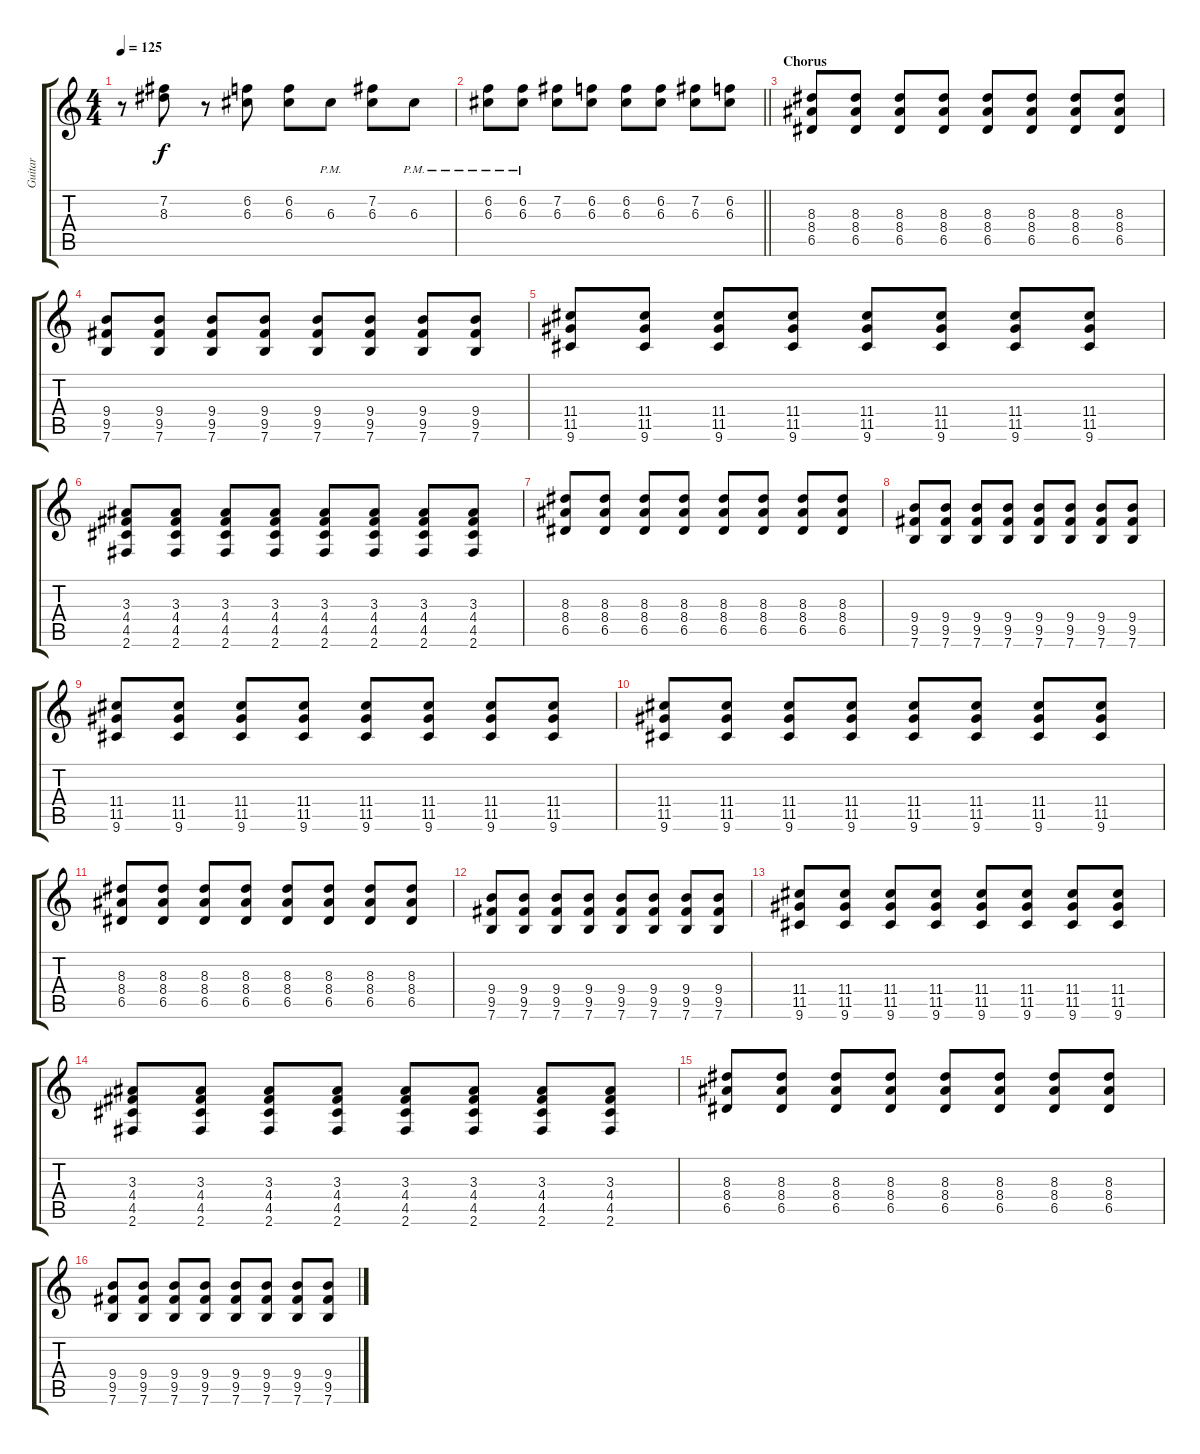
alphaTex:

\track ("Guitar" "Guitar") {instrument distortionguitar}
\staff {score tabs}
\tuning (E4 B3 G3 D3 A2 E2) {hide}
\ts (4 4)
\tempo 125
\clef g2
\ks c
r.8{dy f} (7.2 8.3).8 r.8 (6.2 6.3).8 (6.2 6.3).8 6.3{pm}.8 (7.2 6.3).8 6.3{pm}.8 |
\barLineRight lightlight
(6.2{pm} 6.3{pm}).8 (6.2{pm} 6.3{pm}).8 (7.2 6.3).8 (6.2 6.3).8 (6.2 6.3).8 (6.2 6.3).8 (7.2 6.3).8 (6.2 6.3).8 |
\section ("" "Chorus")
(8.3 8.4 6.5).8{balance 0} (8.3 8.4 6.5).8 (8.3 8.4 6.5).8 (8.3 8.4 6.5).8 (8.3 8.4 6.5).8 (8.3 8.4 6.5).8 (8.3 8.4 6.5).8 (8.3 8.4 6.5).8 |
(9.4 9.5 7.6).8 (9.4 9.5 7.6).8 (9.4 9.5 7.6).8 (9.4 9.5 7.6).8 (9.4 9.5 7.6).8 (9.4 9.5 7.6).8 (9.4 9.5 7.6).8 (9.4 9.5 7.6).8 |
(11.4 11.5 9.6).8 (11.4 11.5 9.6).8 (11.4 11.5 9.6).8 (11.4 11.5 9.6).8 (11.4 11.5 9.6).8 (11.4 11.5 9.6).8 (11.4 11.5 9.6).8 (11.4 11.5 9.6).8 |
(3.3 4.4 4.5 2.6).8 (3.3 4.4 4.5 2.6).8 (3.3 4.4 4.5 2.6).8 (3.3 4.4 4.5 2.6).8 (3.3 4.4 4.5 2.6).8 (3.3 4.4 4.5 2.6).8 (3.3 4.4 4.5 2.6).8 (3.3 4.4 4.5 2.6).8 |
(8.3 8.4 6.5).8 (8.3 8.4 6.5).8 (8.3 8.4 6.5).8 (8.3 8.4 6.5).8 (8.3 8.4 6.5).8 (8.3 8.4 6.5).8 (8.3 8.4 6.5).8 (8.3 8.4 6.5).8 |
(9.4 9.5 7.6).8 (9.4 9.5 7.6).8 (9.4 9.5 7.6).8 (9.4 9.5 7.6).8 (9.4 9.5 7.6).8 (9.4 9.5 7.6).8 (9.4 9.5 7.6).8 (9.4 9.5 7.6).8 |
(11.4 11.5 9.6).8 (11.4 11.5 9.6).8 (11.4 11.5 9.6).8 (11.4 11.5 9.6).8 (11.4 11.5 9.6).8 (11.4 11.5 9.6).8 (11.4 11.5 9.6).8 (11.4 11.5 9.6).8 |
(11.4 11.5 9.6).8 (11.4 11.5 9.6).8 (11.4 11.5 9.6).8 (11.4 11.5 9.6).8 (11.4 11.5 9.6).8 (11.4 11.5 9.6).8 (11.4 11.5 9.6).8 (11.4 11.5 9.6).8 |
(8.3 8.4 6.5).8 (8.3 8.4 6.5).8 (8.3 8.4 6.5).8 (8.3 8.4 6.5).8 (8.3 8.4 6.5).8 (8.3 8.4 6.5).8 (8.3 8.4 6.5).8 (8.3 8.4 6.5).8 |
(9.4 9.5 7.6).8 (9.4 9.5 7.6).8 (9.4 9.5 7.6).8 (9.4 9.5 7.6).8 (9.4 9.5 7.6).8 (9.4 9.5 7.6).8 (9.4 9.5 7.6).8 (9.4 9.5 7.6).8 |
(11.4 11.5 9.6).8 (11.4 11.5 9.6).8 (11.4 11.5 9.6).8 (11.4 11.5 9.6).8 (11.4 11.5 9.6).8 (11.4 11.5 9.6).8 (11.4 11.5 9.6).8 (11.4 11.5 9.6).8 |
(3.3 4.4 4.5 2.6).8 (3.3 4.4 4.5 2.6).8 (3.3 4.4 4.5 2.6).8 (3.3 4.4 4.5 2.6).8 (3.3 4.4 4.5 2.6).8 (3.3 4.4 4.5 2.6).8 (3.3 4.4 4.5 2.6).8 (3.3 4.4 4.5 2.6).8 |
(8.3 8.4 6.5).8 (8.3 8.4 6.5).8 (8.3 8.4 6.5).8 (8.3 8.4 6.5).8 (8.3 8.4 6.5).8 (8.3 8.4 6.5).8 (8.3 8.4 6.5).8 (8.3 8.4 6.5).8 |
(9.4 9.5 7.6).8 (9.4 9.5 7.6).8 (9.4 9.5 7.6).8 (9.4 9.5 7.6).8 (9.4 9.5 7.6).8 (9.4 9.5 7.6).8 (9.4 9.5 7.6).8 (9.4 9.5 7.6).8
